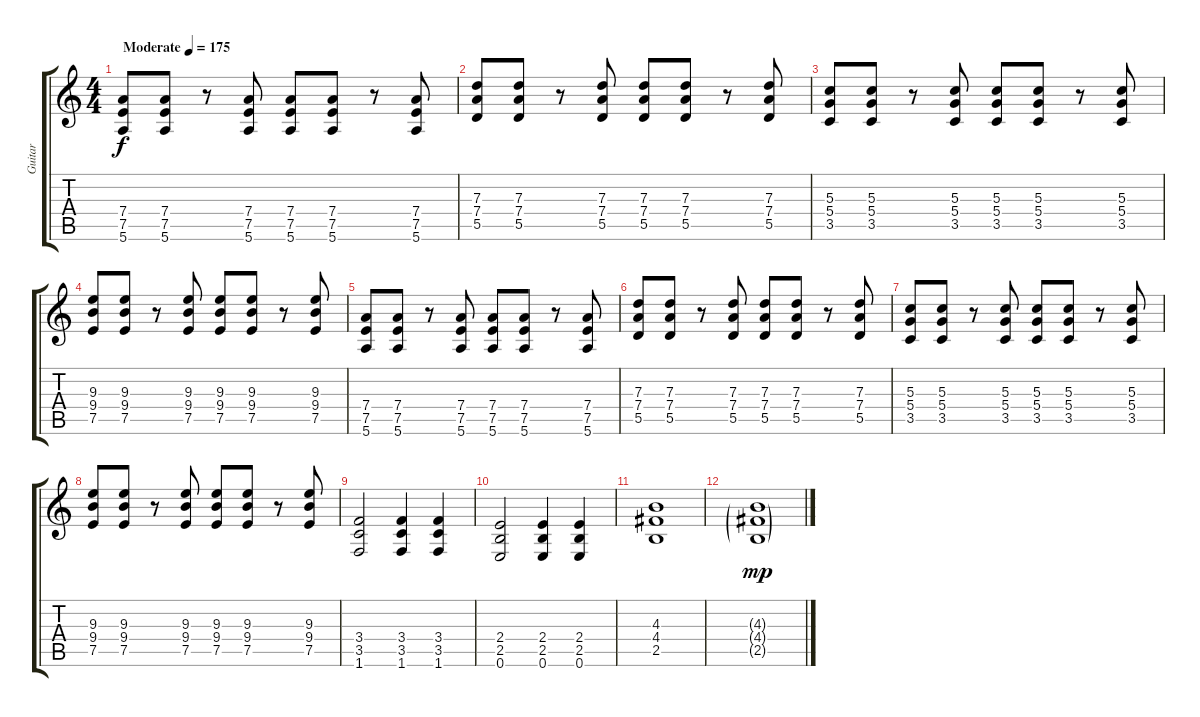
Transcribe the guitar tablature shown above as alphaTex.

\track ("Guitar" "Guitar") {instrument overdrivenguitar}
\staff {score tabs}
\tuning (E4 B3 G3 D3 A2 E2) {hide}
\ts (4 4)
\tempo (175 "Moderate")
\clef g2
\ks c
(7.4 7.5 5.6).8{dy f instrument overdrivenguitar} (7.4 7.5 5.6).8 r.8 (7.4 7.5 5.6).8 (7.4 7.5 5.6).8 (7.4 7.5 5.6).8 r.8 (7.4 7.5 5.6).8 |
(7.3 7.4 5.5).8 (7.3 7.4 5.5).8 r.8 (7.3 7.4 5.5).8 (7.3 7.4 5.5).8 (7.3 7.4 5.5).8 r.8 (7.3 7.4 5.5).8 |
(5.3 5.4 3.5).8 (5.3 5.4 3.5).8 r.8 (5.3 5.4 3.5).8 (5.3 5.4 3.5).8 (5.3 5.4 3.5).8 r.8 (5.3 5.4 3.5).8 |
(9.3 9.4 7.5).8 (9.3 9.4 7.5).8 r.8 (9.3 9.4 7.5).8 (9.3 9.4 7.5).8 (9.3 9.4 7.5).8 r.8 (9.3 9.4 7.5).8 |
(7.4 7.5 5.6).8 (7.4 7.5 5.6).8 r.8 (7.4 7.5 5.6).8 (7.4 7.5 5.6).8 (7.4 7.5 5.6).8 r.8 (7.4 7.5 5.6).8 |
(7.3 7.4 5.5).8 (7.3 7.4 5.5).8 r.8 (7.3 7.4 5.5).8 (7.3 7.4 5.5).8 (7.3 7.4 5.5).8 r.8 (7.3 7.4 5.5).8 |
(5.3 5.4 3.5).8 (5.3 5.4 3.5).8 r.8 (5.3 5.4 3.5).8 (5.3 5.4 3.5).8 (5.3 5.4 3.5).8 r.8 (5.3 5.4 3.5).8 |
(9.3 9.4 7.5).8 (9.3 9.4 7.5).8 r.8 (9.3 9.4 7.5).8 (9.3 9.4 7.5).8 (9.3 9.4 7.5).8 r.8 (9.3 9.4 7.5).8 |
(3.4 3.5 1.6).2 (3.4 3.5 1.6).4 (3.4 3.5 1.6).4 |
(2.4 2.5 0.6).2 (2.4 2.5 0.6).4 (2.4 2.5 0.6).4 |
(4.3 4.4 2.5).1 |
(4.3{g} 4.4{g} 2.5{g}).1{dy mp}
